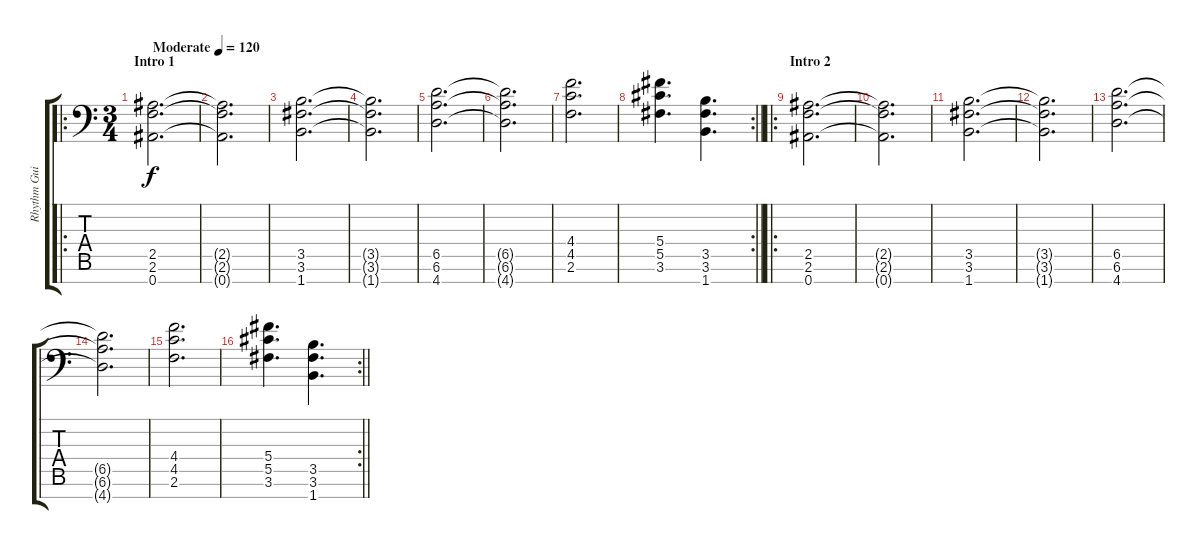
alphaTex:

\track ("Rhythm Guitar" "Rhythm Gui") {instrument distortionguitar}
\staff {score tabs}
\tuning (Eb4 Bb3 Gb3 Db3 Ab2 Eb2 Bb1) {hide}
\ro
\ts (3 4)
\section ("" "Intro 1")
\tempo (120 "Moderate")
\clef f4
\ks c
(2.5 2.6 0.7).2{d dy f instrument distortionguitar} |
(2.5{t} 2.6{t} 0.7{t}).2{d} |
(3.5 3.6 1.7).2{d} |
(3.5{t} 3.6{t} 1.7{t}).2{d} |
(6.5 6.6 4.7).2{d} |
(6.5{t} 6.6{t} 4.7{t}).2{d} |
(4.4 4.5 2.6).2{d} |
\rc 2
\barLineRight lightlight
(5.4 5.5 3.6).4{d} (3.5 3.6 1.7).4{d} |
\ro
\section ("" "Intro 2")
(2.5 2.6 0.7).2{d} |
(2.5{t} 2.6{t} 0.7{t}).2{d} |
(3.5 3.6 1.7).2{d} |
(3.5{t} 3.6{t} 1.7{t}).2{d} |
(6.5 6.6 4.7).2{d} |
(6.5{t} 6.6{t} 4.7{t}).2{d} |
(4.4 4.5 2.6).2{d} |
\rc 2
\barLineRight lightlight
(5.4 5.5 3.6).4{d} (3.5 3.6 1.7).4{d}
